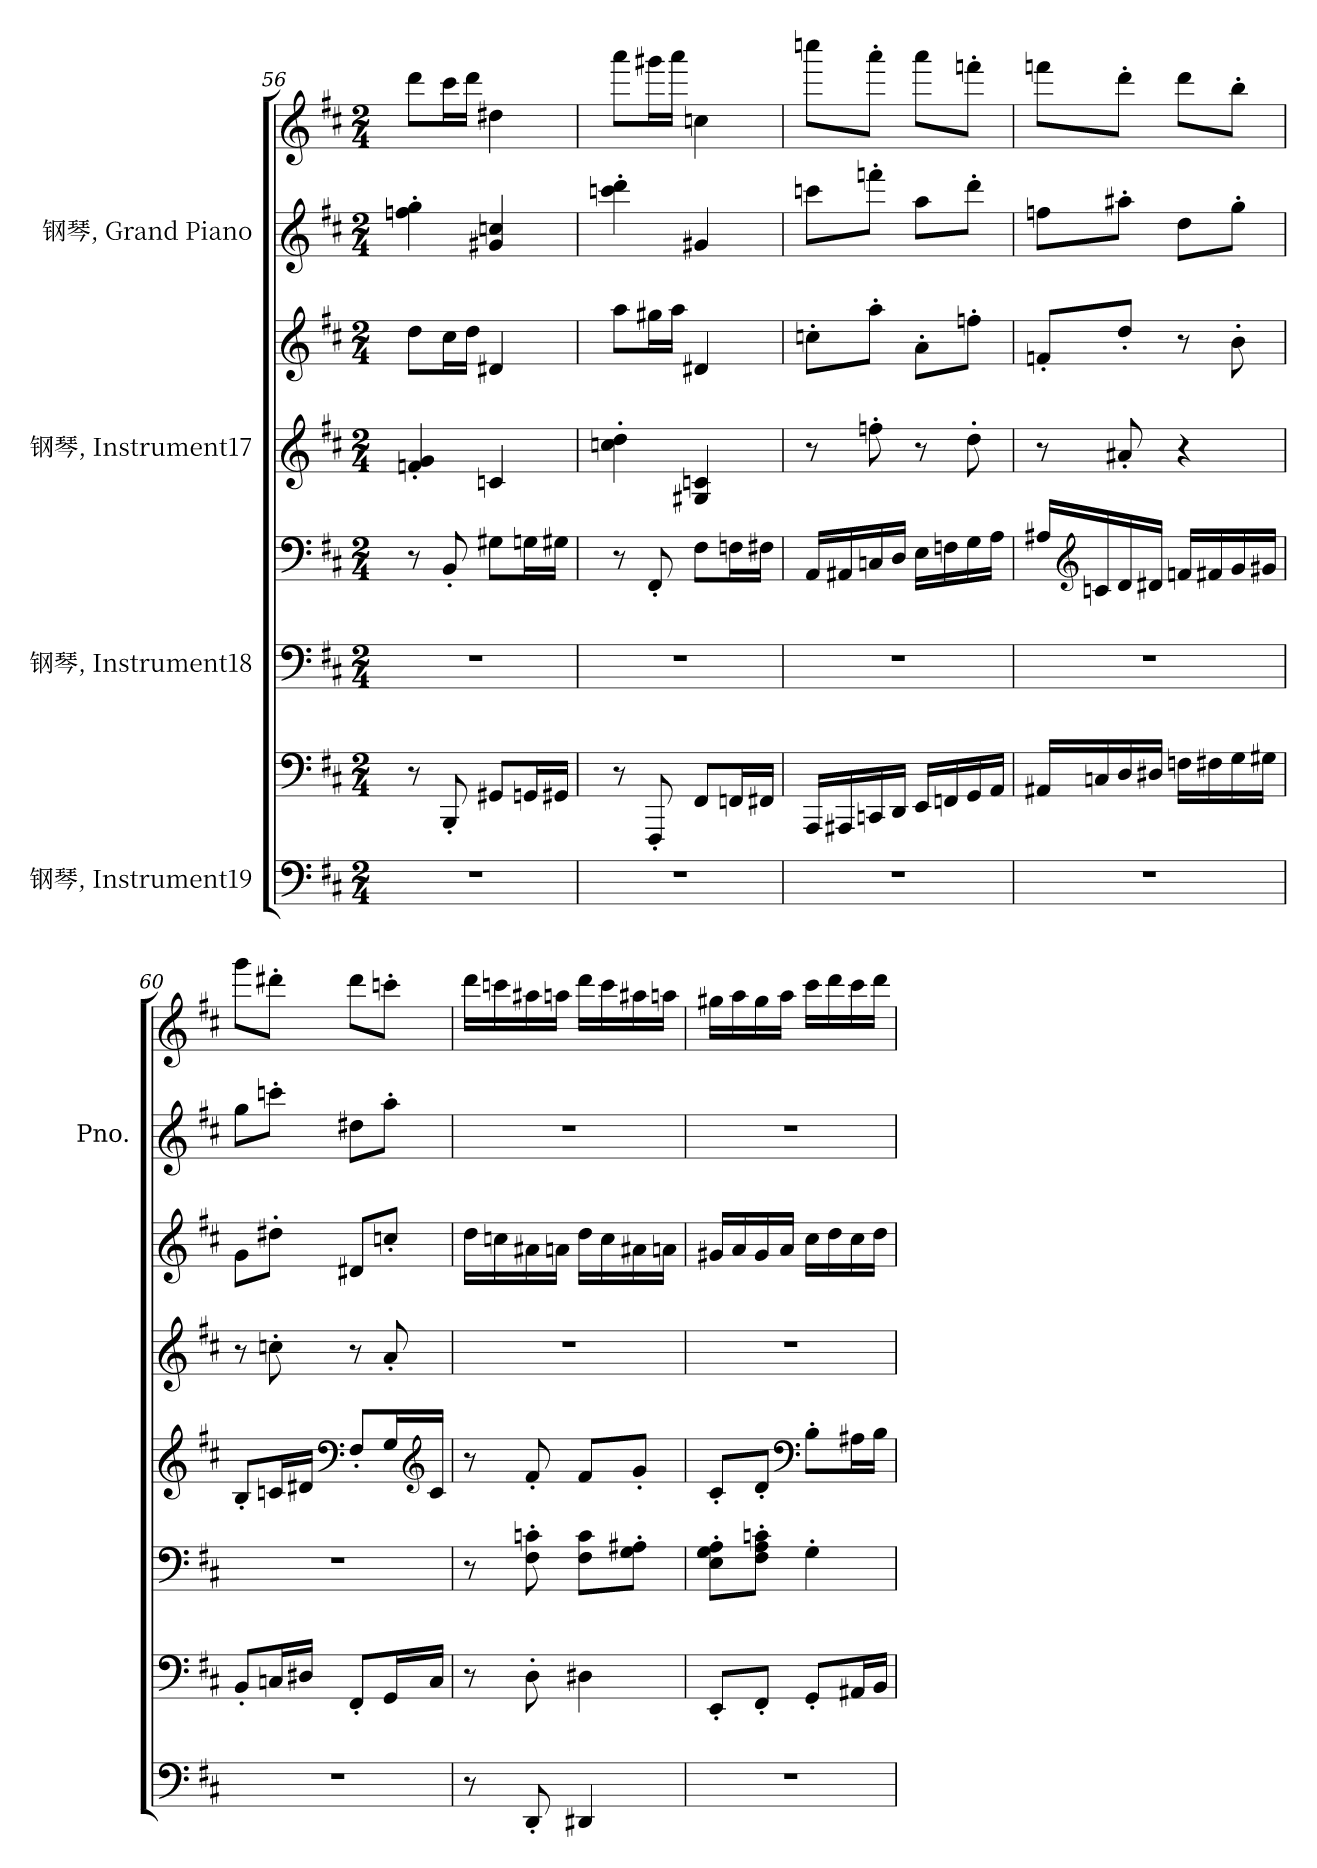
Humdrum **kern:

**kern	**kern	**kern	**kern	**kern	**kern	**kern	**kern
*part4	*part4	*part3	*part3	*part2	*part2	*part1	*part1
*staff8	*staff7	*staff6	*staff5	*staff4	*staff3	*staff2	*staff1
*I"钢琴, Instrument19	*	*I"钢琴, Instrument18	*	*I"钢琴, Instrument17	*	*I"钢琴, Grand Piano	*
*	*	*	*	*	*	*I'Pno.	*
!!LO:PB:g=z
*clefF4	*clefF4	*clefF4	*clefF4	*clefG2	*clefG2	*clefG2	*clefG2
*k[f#c#]	*k[f#c#]	*k[f#c#]	*k[f#c#]	*k[f#c#]	*k[f#c#]	*k[f#c#]	*k[f#c#]
*M2/4	*M2/4	*M2/4	*M2/4	*M2/4	*M2/4	*M2/4	*M2/4
=56	=56	=56	=56	=56	=56	=56	=56
2r	8r	2r	8r	4fn/' 4g/'	8dd\L	4ffn\' 4gg\'	8ddd\L
.	8BBB'/	.	8BB'/	.	16cc#\L	.	16ccc#\L
.	.	.	.	.	16dd\JJ	.	16ddd\JJ
.	8GG#X/L	.	8G#X\L	4cn/	4d#X/	4g#X/ 4ccn/	4dd#X\
.	16GGn/L	.	16Gn\L	.	.	.	.
.	16GG#X/JJ	.	16G#X\JJ	.	.	.	.
=57	=57	=57	=57	=57	=57	=57	=57
2r	8r	2r	8r	4ccn\' 4dd\'	8aa\L	4cccn\' 4ddd\'	8aaa\L
.	8FFF#'/	.	8FF#'/	.	16gg#X\L	.	16ggg#X\L
.	.	.	.	.	16aa\JJ	.	16aaa\JJ
.	8FF#/L	.	8F#\L	4G#X/ 4cn/	4d#X/	4g#X/	4ccn\
.	16FFn/L	.	16Fn\L	.	.	.	.
.	16FF#X/JJ	.	16F#X\JJ	.	.	.	.
=58	=58	=58	=58	=58	=58	=58	=58
2r	16AAA/LL	2r	16AA/LL	8r	8ccn'\L	8cccn\L	8ccccn\L
.	16AAA#X/	.	16AA#X/	.	.	.	.
.	16CCn/	.	16Cn/	8ffn'\	8aa'\J	8fffn'\J	8aaa'\J
.	16DD/JJ	.	16D/JJ	.	.	.	.
.	16EE/LL	.	16E\LL	8r	8a'\L	8aa\L	8aaa\L
.	16FFn/	.	16Fn\	.	.	.	.
.	16GG/	.	16G\	8dd'\	8ffn'\J	8ddd'\J	8fffn'\J
.	16AA/JJ	.	16A\JJ	.	.	.	.
!!LO:PB:g=z
=59	=59	=59	=59	=59	=59	=59	=59
2r	16AA#X/LL	2r	16A#X/LL	8r	8fn'/L	8ffn\L	8fffn\L
*	*	*	*clefG2	*	*	*	*
.	16Cn/	.	16cn/	.	.	.	.
.	16D/	.	16d/	8a#X'/	8dd'/J	8aa#X'\J	8ddd'\J
.	16D#X/JJ	.	16d#X/JJ	.	.	.	.
.	16Fn\LL	.	16fn/LL	4r	8r	8dd\L	8ddd\L
.	16F#X\	.	16f#X/	.	.	.	.
.	16G\	.	16g/	.	8b'\	8gg'\J	8bb'\J
.	16G#X\JJ	.	16g#X/JJ	.	.	.	.
=60	=60	=60	=60	=60	=60	=60	=60
2r	8BB'/L	2r	8B'/L	8r	8g\L	8gg\L	8ggg\L
.	16Cn/L	.	16cn/L	8ccn'\	8dd#X'\J	8cccn'\J	8ddd#X'\J
.	16D#X/JJ	.	16d#X/JJ	.	.	.	.
*	*	*	*clefF4	*	*	*	*
.	8FF#'/L	.	8F#'/L	8r	8d#X/L	8dd#X\L	8ddd#\L
.	16GG/L	.	16G/L	8a'/	8ccn'/J	8aa'\J	8cccn'\J
*	*	*	*clefG2	*	*	*	*
.	16C/JJ	.	16c/JJ	.	.	.	.
=61	=61	=61	=61	=61	=61	=61	=61
8r	8r	8r	8r	2r	16dd\LL	2r	16ddd\LL
.	.	.	.	.	16ccn\	.	16cccn\
8DD'/	8D'\	8F#\' 8cn\'	8f#'/	.	16a#X\	.	16aa#X\
.	.	.	.	.	16an\JJ	.	16aan\JJ
4DD#X/	4D#X\	8F#\ 8c\L	8f#/L	.	16dd\LL	.	16ddd\LL
.	.	.	.	.	16cc\	.	16ccc\
.	.	8G\' 8A#X\'J	8g'/J	.	16a#X\	.	16aa#X\
.	.	.	.	.	16an\JJ	.	16aan\JJ
!!LO:PB:g=z
=62	=62	=62	=62	=62	=62	=62	=62
2r	8EE'/L	8E\' 8G\' 8A\'L	8c#'/L	2r	16g#X/LL	2r	16gg#X\LL
.	.	.	.	.	16a/	.	16aa\
.	8FF#'/J	8F#\' 8A\' 8cn\'J	8d'/J	.	16g#/	.	16gg#\
.	.	.	.	.	16a/JJ	.	16aa\JJ
*	*	*	*clefF4	*	*	*	*
.	8GG'/L	4G'\	8B'\L	.	16cc#\LL	.	16ccc#\LL
.	.	.	.	.	16dd\	.	16ddd\
.	16AA#X/L	.	16A#X\L	.	16cc#\	.	16ccc#\
.	16BB/JJ	.	16B\JJ	.	16dd\JJ	.	16ddd\JJ
=	=	=	=	=	=	=	=
*-	*-	*-	*-	*-	*-	*-	*-
